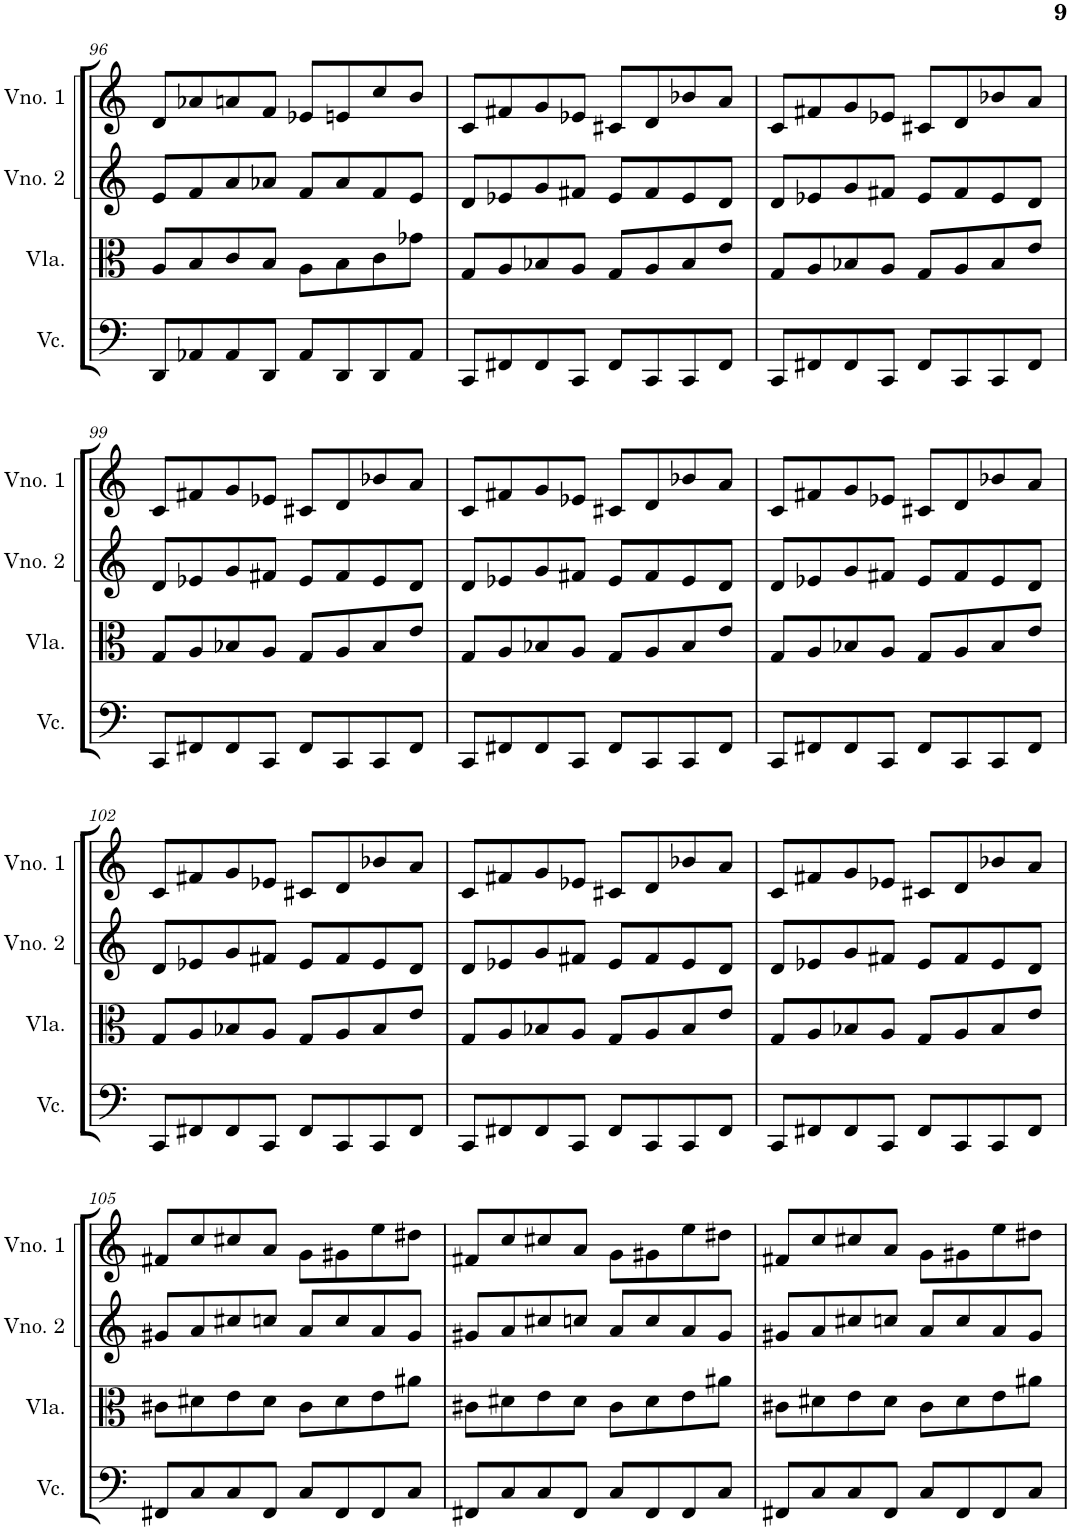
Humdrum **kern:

**kern	**kern	**kern	**kern
*part4	*part3	*part2	*part1
*staff4	*staff3	*staff2	*staff1
*I"Violoncelo	*I"Viola	*I"Violino 2	*I"Violino 1
*I'Vc.	*I'Vla.	*I'Vno. 2	*I'Vno. 1
!!LO:PB:g=z
*clefF4	*clefC3	*clefG2	*clefG2
*k[]	*k[]	*k[]	*k[]
*M4/4	*M4/4	*M4/4	*M4/4
=96	=96	=96	=96
8DD/L	8A/L	8e/L	8d/L
8AA-X/	8B/	8f/	8a-X/
8AA-/	8c/	8a/	8an/
8DD/J	8B/J	8a-X/J	8f/J
8AA-/L	8A\L	8f/L	8e-X/L
8DD/	8B\	8a-/	8en/
8DD/	8c\	8f/	8cc/
8AA-/J	8g-X\J	8e/J	8b/J
=97	=97	=97	=97
8CC/L	8G/L	8d/L	8c/L
8FF#X/	8A/	8e-X/	8f#X/
8FF#/	8B-X/	8g/	8g/
8CC/J	8A/J	8f#X/J	8e-X/J
8FF#/L	8G/L	8e-/L	8c#X/L
8CC/	8A/	8f#/	8d/
8CC/	8B-/	8e-/	8b-X/
8FF#/J	8e/J	8d/J	8a/J
=98	=98	=98	=98
8CC/L	8G/L	8d/L	8c/L
8FF#X/	8A/	8e-X/	8f#X/
8FF#/	8B-X/	8g/	8g/
8CC/J	8A/J	8f#X/J	8e-X/J
8FF#/L	8G/L	8e-/L	8c#X/L
8CC/	8A/	8f#/	8d/
8CC/	8B-/	8e-/	8b-X/
8FF#/J	8e/J	8d/J	8a/J
!!LO:LB:g=z
=99	=99	=99	=99
8CC/L	8G/L	8d/L	8c/L
8FF#X/	8A/	8e-X/	8f#X/
8FF#/	8B-X/	8g/	8g/
8CC/J	8A/J	8f#X/J	8e-X/J
8FF#/L	8G/L	8e-/L	8c#X/L
8CC/	8A/	8f#/	8d/
8CC/	8B-/	8e-/	8b-X/
8FF#/J	8e/J	8d/J	8a/J
=100	=100	=100	=100
8CC/L	8G/L	8d/L	8c/L
8FF#X/	8A/	8e-X/	8f#X/
8FF#/	8B-X/	8g/	8g/
8CC/J	8A/J	8f#X/J	8e-X/J
8FF#/L	8G/L	8e-/L	8c#X/L
8CC/	8A/	8f#/	8d/
8CC/	8B-/	8e-/	8b-X/
8FF#/J	8e/J	8d/J	8a/J
=101	=101	=101	=101
8CC/L	8G/L	8d/L	8c/L
8FF#X/	8A/	8e-X/	8f#X/
8FF#/	8B-X/	8g/	8g/
8CC/J	8A/J	8f#X/J	8e-X/J
8FF#/L	8G/L	8e-/L	8c#X/L
8CC/	8A/	8f#/	8d/
8CC/	8B-/	8e-/	8b-X/
8FF#/J	8e/J	8d/J	8a/J
!!LO:LB:g=z
=102	=102	=102	=102
8CC/L	8G/L	8d/L	8c/L
8FF#X/	8A/	8e-X/	8f#X/
8FF#/	8B-X/	8g/	8g/
8CC/J	8A/J	8f#X/J	8e-X/J
8FF#/L	8G/L	8e-/L	8c#X/L
8CC/	8A/	8f#/	8d/
8CC/	8B-/	8e-/	8b-X/
8FF#/J	8e/J	8d/J	8a/J
=103	=103	=103	=103
8CC/L	8G/L	8d/L	8c/L
8FF#X/	8A/	8e-X/	8f#X/
8FF#/	8B-X/	8g/	8g/
8CC/J	8A/J	8f#X/J	8e-X/J
8FF#/L	8G/L	8e-/L	8c#X/L
8CC/	8A/	8f#/	8d/
8CC/	8B-/	8e-/	8b-X/
8FF#/J	8e/J	8d/J	8a/J
=104	=104	=104	=104
8CC/L	8G/L	8d/L	8c/L
8FF#X/	8A/	8e-X/	8f#X/
8FF#/	8B-X/	8g/	8g/
8CC/J	8A/J	8f#X/J	8e-X/J
8FF#/L	8G/L	8e-/L	8c#X/L
8CC/	8A/	8f#/	8d/
8CC/	8B-/	8e-/	8b-X/
8FF#/J	8e/J	8d/J	8a/J
!!LO:LB:g=z
=105	=105	=105	=105
8FF#X/L	8c#X\L	8g#X/L	8f#X/L
8C/	8d#X\	8a/	8cc/
8C/	8e\	8cc#X/	8cc#X/
8FF#/J	8d#\J	8ccn/J	8a/J
8C/L	8c#\L	8a/L	8g\L
8FF#/	8d#\	8cc/	8g#X\
8FF#/	8e\	8a/	8ee\
8C/J	8a#X\J	8g#/J	8dd#X\J
=106	=106	=106	=106
8FF#X/L	8c#X\L	8g#X/L	8f#X/L
8C/	8d#X\	8a/	8cc/
8C/	8e\	8cc#X/	8cc#X/
8FF#/J	8d#\J	8ccn/J	8a/J
8C/L	8c#\L	8a/L	8g\L
8FF#/	8d#\	8cc/	8g#X\
8FF#/	8e\	8a/	8ee\
8C/J	8a#X\J	8g#/J	8dd#X\J
=107	=107	=107	=107
8FF#X/L	8c#X\L	8g#X/L	8f#X/L
8C/	8d#X\	8a/	8cc/
8C/	8e\	8cc#X/	8cc#X/
8FF#/J	8d#\J	8ccn/J	8a/J
8C/L	8c#\L	8a/L	8g\L
8FF#/	8d#\	8cc/	8g#X\
8FF#/	8e\	8a/	8ee\
8C/J	8a#X\J	8g#/J	8dd#X\J
=	=	=	=
*-	*-	*-	*-
